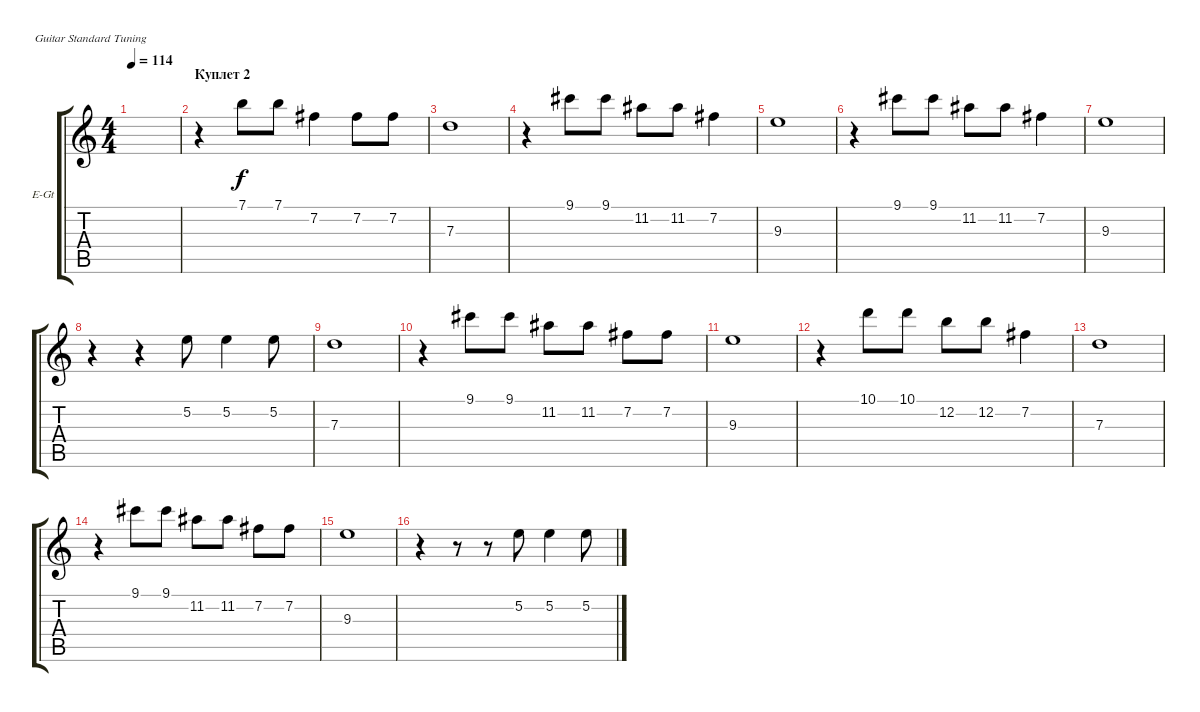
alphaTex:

\defaultSystemsLayout 4
\bracketExtendMode groupsimilarinstruments
\firstSystemTrackNameOrientation horizontal
\otherSystemsTrackNameOrientation horizontal
\track ("В. Бутусов (Вокал)" "E-Gt") {instrument electricguitarclean}
\staff {score tabs}
\tuning (E4 B3 G3 D3 A2 E2)
\ts (4 4)
\tempo 114
\clef g2
\ks c
|
\section ("" "Куплет 2")
r.4 7.1.8 7.1.8 7.2.4 7.2.8 7.2.8 |
7.3.1 |
r.4 9.1.8 9.1.8 11.2.8 11.2.8 7.2.4 |
9.3.1 |
r.4 9.1.8 9.1.8 11.2.8 11.2.8 7.2.4 |
9.3.1 |
r.4 r.4 5.2.8 5.2.4 5.2.8 |
7.3.1 |
r.4 9.1.8 9.1.8 11.2.8 11.2.8 7.2.8 7.2.8 |
9.3.1 |
r.4 10.1.8 10.1.8 12.2.8 12.2.8 7.2.4 |
7.3.1 |
r.4 9.1.8 9.1.8 11.2.8 11.2.8 7.2.8 7.2.8 |
9.3.1 |
r.4 r.8 r.8 5.2.8 5.2.4 5.2.8
